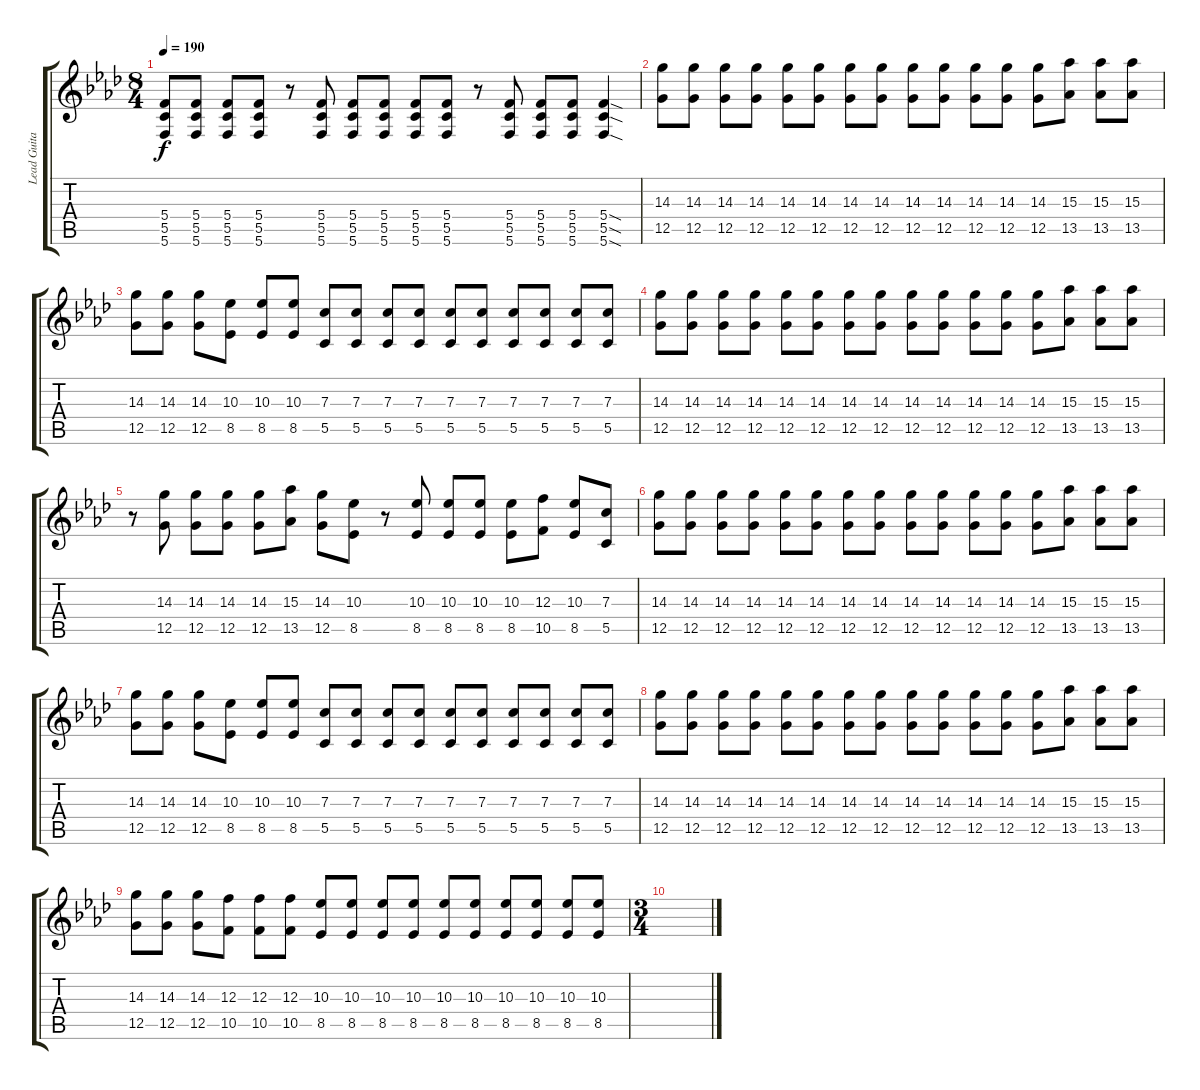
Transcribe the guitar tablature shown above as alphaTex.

\track ("Lead Guitar" "Lead Guita") {instrument distortionguitar}
\staff {score tabs}
\tuning (D4 A3 F3 C3 G2 C2) {hide}
\ts (8 4)
\tempo 190
\clef g2
\ks ab
(5.4 5.5 5.6).8{dy f} (5.4 5.5 5.6).8 (5.4 5.5 5.6).8 (5.4 5.5 5.6).8 r.8 (5.4 5.5 5.6).8 (5.4 5.5 5.6).8 (5.4 5.5 5.6).8 (5.4 5.5 5.6).8 (5.4 5.5 5.6).8 r.8 (5.4 5.5 5.6).8 (5.4 5.5 5.6).8 (5.4 5.5 5.6).8 (5.4{sod} 5.5{sod} 5.6{sod}).4 |
(14.3 12.5).8 (14.3 12.5).8 (14.3 12.5).8 (14.3 12.5).8 (14.3 12.5).8 (14.3 12.5).8 (14.3 12.5).8 (14.3 12.5).8 (14.3 12.5).8 (14.3 12.5).8 (14.3 12.5).8 (14.3 12.5).8 (14.3 12.5).8 (15.3 13.5).8 (15.3 13.5).8 (15.3 13.5).8 |
(14.3 12.5).8 (14.3 12.5).8 (14.3 12.5).8 (10.3 8.5).8 (10.3 8.5).8 (10.3 8.5).8 (7.3 5.5).8 (7.3 5.5).8 (7.3 5.5).8 (7.3 5.5).8 (7.3 5.5).8 (7.3 5.5).8 (7.3 5.5).8 (7.3 5.5).8 (7.3 5.5).8 (7.3 5.5).8 |
(14.3 12.5).8 (14.3 12.5).8 (14.3 12.5).8 (14.3 12.5).8 (14.3 12.5).8 (14.3 12.5).8 (14.3 12.5).8 (14.3 12.5).8 (14.3 12.5).8 (14.3 12.5).8 (14.3 12.5).8 (14.3 12.5).8 (14.3 12.5).8 (15.3 13.5).8 (15.3 13.5).8 (15.3 13.5).8 |
r.8 (14.3 12.5).8 (14.3 12.5).8 (14.3 12.5).8 (14.3 12.5).8 (15.3 13.5).8 (14.3 12.5).8 (10.3 8.5).8 r.8 (10.3 8.5).8 (10.3 8.5).8 (10.3 8.5).8 (10.3 8.5).8 (12.3 10.5).8 (10.3 8.5).8 (7.3 5.5).8 |
(14.3 12.5).8 (14.3 12.5).8 (14.3 12.5).8 (14.3 12.5).8 (14.3 12.5).8 (14.3 12.5).8 (14.3 12.5).8 (14.3 12.5).8 (14.3 12.5).8 (14.3 12.5).8 (14.3 12.5).8 (14.3 12.5).8 (14.3 12.5).8 (15.3 13.5).8 (15.3 13.5).8 (15.3 13.5).8 |
(14.3 12.5).8 (14.3 12.5).8 (14.3 12.5).8 (10.3 8.5).8 (10.3 8.5).8 (10.3 8.5).8 (7.3 5.5).8 (7.3 5.5).8 (7.3 5.5).8 (7.3 5.5).8 (7.3 5.5).8 (7.3 5.5).8 (7.3 5.5).8 (7.3 5.5).8 (7.3 5.5).8 (7.3 5.5).8 |
(14.3 12.5).8 (14.3 12.5).8 (14.3 12.5).8 (14.3 12.5).8 (14.3 12.5).8 (14.3 12.5).8 (14.3 12.5).8 (14.3 12.5).8 (14.3 12.5).8 (14.3 12.5).8 (14.3 12.5).8 (14.3 12.5).8 (14.3 12.5).8 (15.3 13.5).8 (15.3 13.5).8 (15.3 13.5).8 |
(14.3 12.5).8 (14.3 12.5).8 (14.3 12.5).8 (12.3 10.5).8 (12.3 10.5).8 (12.3 10.5).8 (10.3 8.5).8 (10.3 8.5).8 (10.3 8.5).8 (10.3 8.5).8 (10.3 8.5).8 (10.3 8.5).8 (10.3 8.5).8 (10.3 8.5).8 (10.3 8.5).8 (10.3 8.5).8 |
\ts (3 4)
